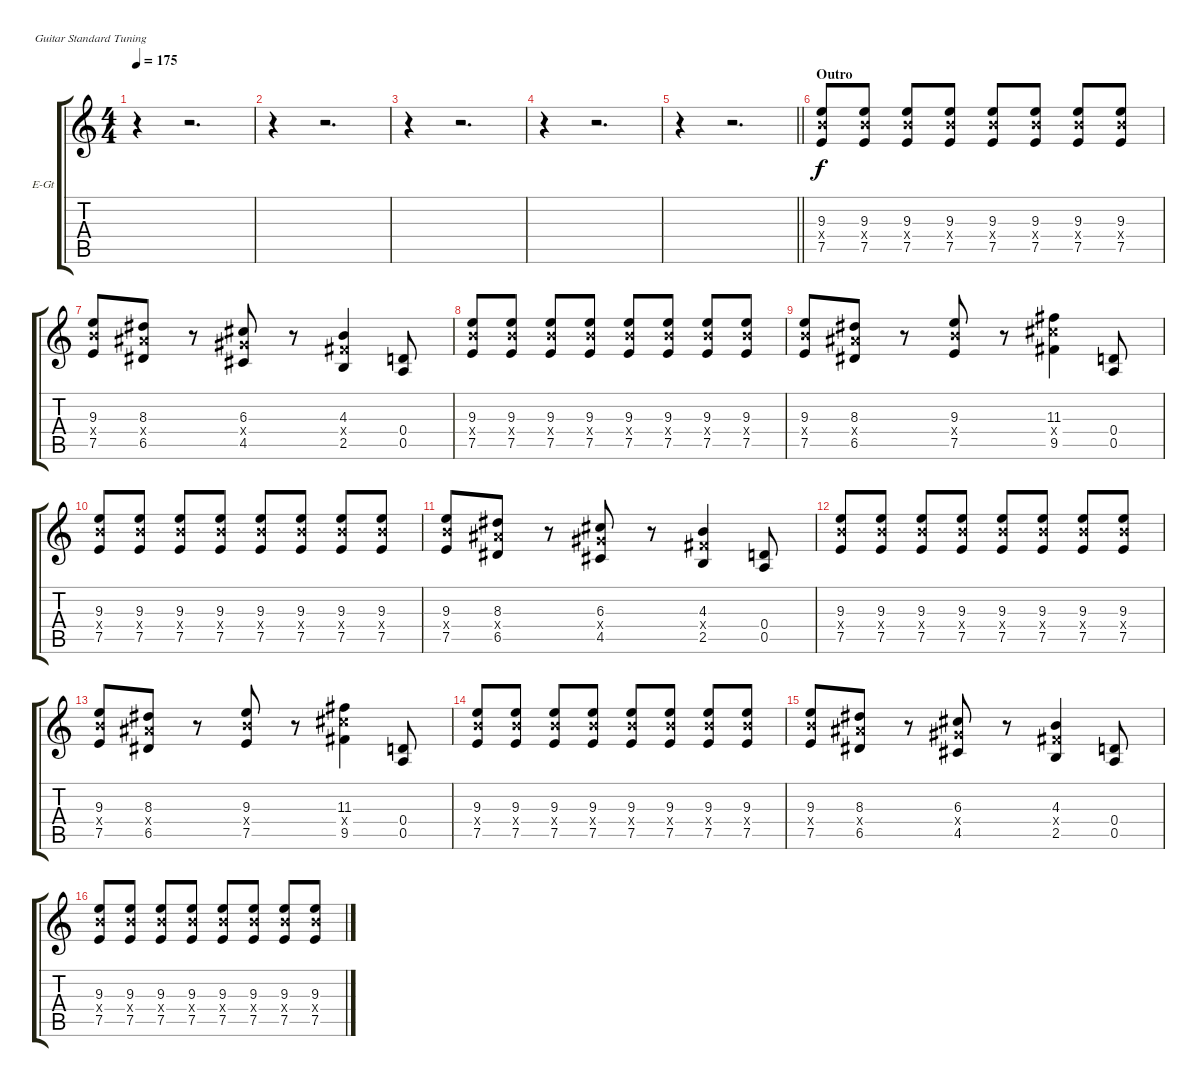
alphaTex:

\bracketExtendMode groupsimilarinstruments
\firstSystemTrackNameOrientation horizontal
\otherSystemsTrackNameOrientation horizontal
\track ("Guitar" "E-Gt") {instrument distortionguitar}
\staff {score tabs}
\tuning (E4 B3 G3 D3 A2 E2)
\ts (4 4)
\tempo 175
\clef g2
\ks c
r.4{dy f} r.2{d} |
r.4 r.2{d} |
r.4 r.2{d} |
r.4 r.2{d} |
\barLineRight lightlight
r.4 r.2{d} |
\section ("" "Outro")
(9.3 9.4{x} 7.5).8 (9.3 9.4{x} 7.5).8 (9.3 9.4{x} 7.5).8 (9.3 9.4{x} 7.5).8 (9.3 9.4{x} 7.5).8 (9.3 9.4{x} 7.5).8 (9.3 9.4{x} 7.5).8 (9.3 9.4{x} 7.5).8 |
(9.3 9.4{x} 7.5).8 (8.3 8.4{x} 6.5).8 r.8 (6.3 6.4{x} 4.5).8 r.8 (4.3 4.4{x} 2.5).4 (0.4 0.5).8 |
(9.3 9.4{x} 7.5).8 (9.3 9.4{x} 7.5).8 (9.3 9.4{x} 7.5).8 (9.3 9.4{x} 7.5).8 (9.3 9.4{x} 7.5).8 (9.3 9.4{x} 7.5).8 (9.3 9.4{x} 7.5).8 (9.3 9.4{x} 7.5).8 |
(9.3 9.4{x} 7.5).8 (8.3 8.4{x} 6.5).8 r.8 (9.3 9.4{x} 7.5).8 r.8 (11.3 11.4{x} 9.5).4 (0.4 0.5).8 |
(9.3 9.4{x} 7.5).8 (9.3 9.4{x} 7.5).8 (9.3 9.4{x} 7.5).8 (9.3 9.4{x} 7.5).8 (9.3 9.4{x} 7.5).8 (9.3 9.4{x} 7.5).8 (9.3 9.4{x} 7.5).8 (9.3 9.4{x} 7.5).8 |
(9.3 9.4{x} 7.5).8 (8.3 8.4{x} 6.5).8 r.8 (6.3 6.4{x} 4.5).8 r.8 (4.3 4.4{x} 2.5).4 (0.4 0.5).8 |
(9.3 9.4{x} 7.5).8 (9.3 9.4{x} 7.5).8 (9.3 9.4{x} 7.5).8 (9.3 9.4{x} 7.5).8 (9.3 9.4{x} 7.5).8 (9.3 9.4{x} 7.5).8 (9.3 9.4{x} 7.5).8 (9.3 9.4{x} 7.5).8 |
(9.3 9.4{x} 7.5).8 (8.3 8.4{x} 6.5).8 r.8 (9.3 9.4{x} 7.5).8 r.8 (11.3 11.4{x} 9.5).4 (0.4 0.5).8 |
(9.3 9.4{x} 7.5).8 (9.3 9.4{x} 7.5).8 (9.3 9.4{x} 7.5).8 (9.3 9.4{x} 7.5).8 (9.3 9.4{x} 7.5).8 (9.3 9.4{x} 7.5).8 (9.3 9.4{x} 7.5).8 (9.3 9.4{x} 7.5).8 |
(9.3 9.4{x} 7.5).8 (8.3 8.4{x} 6.5).8 r.8 (6.3 6.4{x} 4.5).8 r.8 (4.3 4.4{x} 2.5).4 (0.4 0.5).8 |
(9.3 9.4{x} 7.5).8 (9.3 9.4{x} 7.5).8 (9.3 9.4{x} 7.5).8 (9.3 9.4{x} 7.5).8 (9.3 9.4{x} 7.5).8 (9.3 9.4{x} 7.5).8 (9.3 9.4{x} 7.5).8 (9.3 9.4{x} 7.5).8
